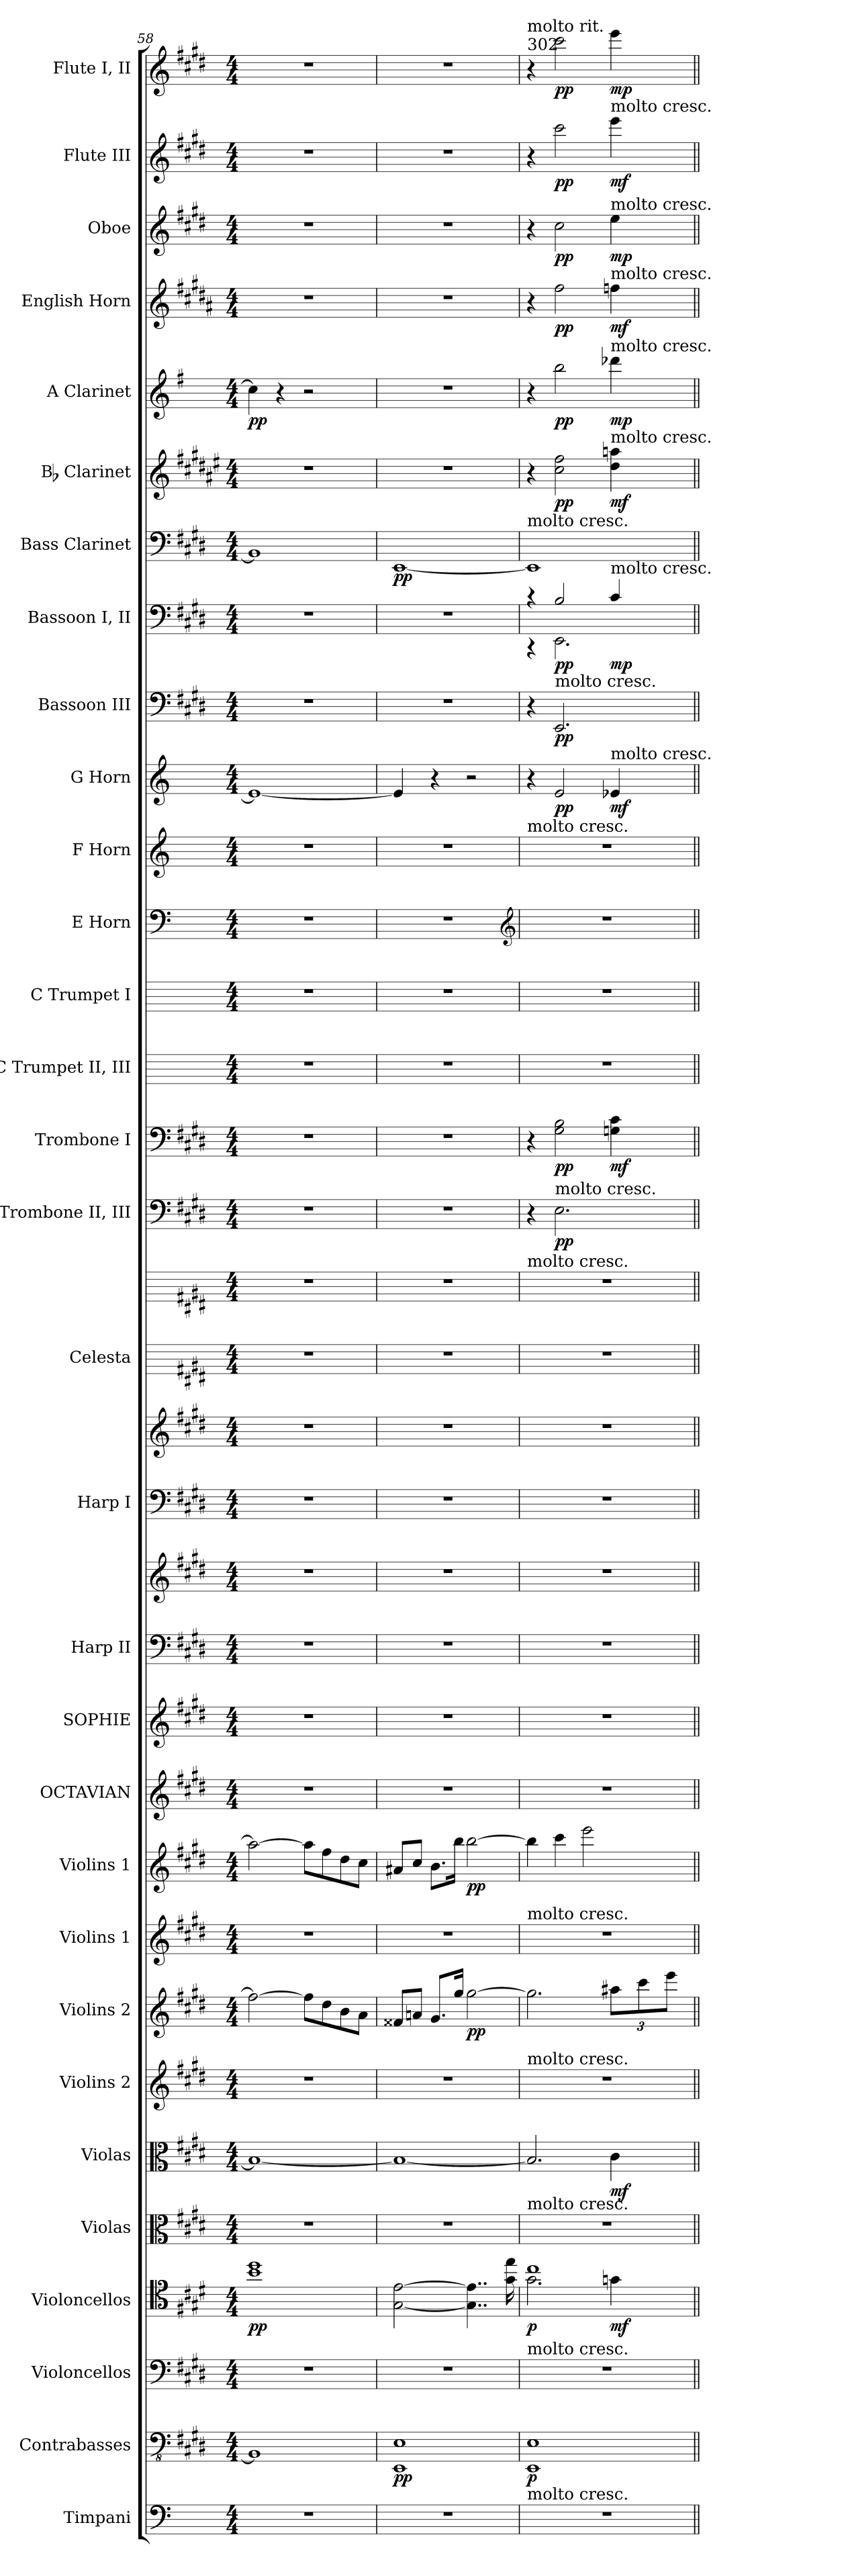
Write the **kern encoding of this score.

**kern	**kern	**dynam	**kern	**kern	**dynam	**kern	**kern	**dynam	**kern	**kern	**dynam	**kern	**kern	**dynam	**kern	**kern	**kern	**kern	**kern	**kern	**kern	**kern	**kern	**dynam	**kern	**dynam	**kern	**kern	**kern	**kern	**kern	**dynam	**kern	**dynam	**kern	**dynam	**kern	**dynam	**kern	**dynam	**kern	**dynam	**kern	**dynam	**kern	**dynam	**kern	**dynam	**kern	**dynam
*part31	*part30	*part30	*part29	*part28	*part28	*part27	*part26	*part26	*part25	*part24	*part24	*part23	*part22	*part22	*part21	*part20	*part19	*part19	*part18	*part18	*part17	*part17	*part16	*part16	*part15	*part15	*part14	*part13	*part12	*part11	*part10	*part10	*part9	*part9	*part8	*part8	*part7	*part7	*part6	*part6	*part5	*part5	*part4	*part4	*part3	*part3	*part2	*part2	*part1	*part1
*staff34	*staff33	*staff33	*staff32	*staff31	*staff31	*staff30	*staff29	*staff29	*staff28	*staff27	*staff27	*staff26	*staff25	*staff25	*staff24	*staff23	*staff22	*staff21	*staff20	*staff19	*staff18	*staff17	*staff16	*staff16	*staff15	*staff15	*staff14	*staff13	*staff12	*staff11	*staff10	*staff10	*staff9	*staff9	*staff8	*staff8	*staff7	*staff7	*staff6	*staff6	*staff5	*staff5	*staff4	*staff4	*staff3	*staff3	*staff2	*staff2	*staff1	*staff1
*I"Timpani	*I"Contrabasses	*	*I"Violoncellos	*I"Violoncellos	*	*I"Violas	*I"Violas	*	*I"Violins 2	*I"Violins 2	*	*I"Violins 1	*I"Violins 1	*	*I"OCTAVIAN	*I"SOPHIE	*I"Harp II	*	*I"Harp I	*	*I"Celesta	*	*I"Trombone II, III	*	*I"Trombone I	*	*I"C Trumpet II, III	*I"C Trumpet I	*I"E Horn	*I"F Horn	*I"G Horn	*	*I"Bassoon III	*	*I"Bassoon I, II	*	*I"Bass Clarinet	*	*I"Bb Clarinet	*	*I"A Clarinet	*	*I"English Horn	*	*I"Oboe	*	*I"Flute III	*	*I"Flute I, II	*
*I'Timp.	*I'Cbs.	*	*I'Vlcs.	*I'Vlcs.	*	*I'Vlas.	*I'Vlas.	*	*I'Vlns. 2	*I'Vlns. 2	*	*I'Vlns. 1	*I'Vlns. 1	*	*I'OCTAVIAN	*I'SOPHIE	*I'Hrp. II	*	*I'Hrp. I	*	*I'Cel.	*	*I'Trb. II, III	*	*I'Trb. I	*	*I'C Tpt. II, III	*I'C Tpt. I	*I'E Hn.	*I'F Hn.	*I'G Hn.	*	*I'Bsn. III	*	*I'Bsn. I, II	*	*I'Bass Cl.	*	*I'Bb Cl.	*	*I'A Cl.	*	*I'Eng. Hn.	*	*I'Ob.	*	*I'Fl. III	*	*I'Fl. I, II	*
!!LO:PB:g=z
*clefF4	*clefFv4	*	*clefF4	*clefC4	*	*clefC3	*clefC3	*	*clefG2	*clefG2	*	*clefG2	*clefG2	*	*clefG2	*clefG2	*clefF4	*clefG2	*clefF4	*clefG2	*	*	*clefF4	*	*clefF4	*	*	*	*clefF4	*clefG2	*clefG2	*	*clefF4	*	*clefF4	*	*clefF4	*	*clefG2	*	*clefG2	*	*clefG2	*	*clefG2	*	*clefG2	*	*clefG2	*
*	*	*	*	*	*	*	*	*	*	*	*	*	*	*	*	*	*	*	*	*	*	*	*	*	*	*	*	*	*ITrd5c8	*ITrd-3c-5	*ITrd3c5	*	*	*	*	*	*ITrd8c14	*	*ITrd1c2	*	*ITrd2c3	*	*ITrd4c7	*	*	*	*	*	*	*
*k[]	*k[f#c#g#d#]	*	*k[f#c#g#d#]	*k[f#c#g#d#]	*	*k[f#c#g#d#]	*k[f#c#g#d#]	*	*k[f#c#g#d#]	*k[f#c#g#d#]	*	*k[f#c#g#d#]	*k[f#c#g#d#]	*	*k[f#c#g#d#]	*k[f#c#g#d#]	*k[f#c#g#d#]	*k[f#c#g#d#]	*k[f#c#g#d#]	*k[f#c#g#d#]	*k[f#c#g#d#]	*k[f#c#g#d#]	*k[f#c#g#d#]	*	*k[f#c#g#d#]	*	*k[]	*k[]	*k[f#c#g#d#]	*k[b-]	*k[f#]	*	*k[f#c#g#d#]	*	*k[f#c#g#d#]	*	*k[f#c#g#d#]	*	*k[f#c#g#d#]	*	*k[f#c#g#d#]	*	*k[f#c#g#d#]	*	*k[f#c#g#d#]	*	*k[f#c#g#d#]	*	*k[f#c#g#d#]	*
*C:	*E:	*	*E:	*E:	*	*E:	*E:	*	*E:	*E:	*	*E:	*E:	*	*E:	*E:	*E:	*E:	*E:	*E:	*E:	*E:	*E:	*	*E:	*	*C:	*C:	*E:	*F:	*G:	*	*E:	*	*E:	*	*E:	*	*E:	*	*E:	*	*E:	*	*E:	*	*E:	*	*E:	*
*M4/4	*M4/4	*	*M4/4	*M4/4	*	*M4/4	*M4/4	*	*M4/4	*M4/4	*	*M4/4	*M4/4	*	*M4/4	*M4/4	*M4/4	*M4/4	*M4/4	*M4/4	*M4/4	*M4/4	*M4/4	*	*M4/4	*	*M4/4	*M4/4	*M4/4	*M4/4	*M4/4	*	*M4/4	*	*M4/4	*	*M4/4	*	*M4/4	*	*M4/4	*	*M4/4	*	*M4/4	*	*M4/4	*	*M4/4	*
=58	=58	=58	=58	=58	=58	=58	=58	=58	=58	=58	=58	=58	=58	=58	=58	=58	=58	=58	=58	=58	=58	=58	=58	=58	=58	=58	=58	=58	=58	=58	=58	=58	=58	=58	=58	=58	=58	=58	=58	=58	=58	=58	=58	=58	=58	=58	=58	=58	=58	=58
!	!	!	!	!	!LO:DY:b	!	!	!	!	!	!	!	!	!	!	!	!	!	!	!	!	!	!	!	!	!	!	!	!	!	!	!	!	!	!	!	!	!	!	!	!	!LO:DY:b	!	!	!	!	!	!	!	!
1r	1BBB]	.	1r	1b 1dd#	pp	1r	1B_	.	1r	2ff#\_	.	1r	2aa\_	.	1r	1r	1r	1r	1r	1r	1r	1r	1r	.	1r	.	1r	1r	1r	1r	1B_	.	1r	.	1r	.	1BBB]	.	1r	.	4a\]	pp	1r	.	1r	.	1r	.	1r	.
.	.	.	.	.	.	.	.	.	.	.	.	.	.	.	.	.	.	.	.	.	.	.	.	.	.	.	.	.	.	.	.	.	.	.	.	.	.	.	.	.	4r	.	.	.	.	.	.	.	.	.
.	.	.	.	.	.	.	.	.	.	8ff#\L]	.	.	8aa\L]	.	.	.	.	.	.	.	.	.	.	.	.	.	.	.	.	.	.	.	.	.	.	.	.	.	.	.	2r	.	.	.	.	.	.	.	.	.
.	.	.	.	.	.	.	.	.	.	8dd#\	.	.	8ff#\	.	.	.	.	.	.	.	.	.	.	.	.	.	.	.	.	.	.	.	.	.	.	.	.	.	.	.	.	.	.	.	.	.	.	.	.	.
.	.	.	.	.	.	.	.	.	.	8b\	.	.	8dd#\	.	.	.	.	.	.	.	.	.	.	.	.	.	.	.	.	.	.	.	.	.	.	.	.	.	.	.	.	.	.	.	.	.	.	.	.	.
.	.	.	.	.	.	.	.	.	.	8a\J	.	.	8cc#\J	.	.	.	.	.	.	.	.	.	.	.	.	.	.	.	.	.	.	.	.	.	.	.	.	.	.	.	.	.	.	.	.	.	.	.	.	.
=59	=59	=59	=59	=59	=59	=59	=59	=59	=59	=59	=59	=59	=59	=59	=59	=59	=59	=59	=59	=59	=59	=59	=59	=59	=59	=59	=59	=59	=59	=59	=59	=59	=59	=59	=59	=59	=59	=59	=59	=59	=59	=59	=59	=59	=59	=59	=59	=59	=59	=59
!	!	!LO:DY:b	!	!	!	!	!	!	!	!	!	!	!	!	!	!	!	!	!	!	!	!	!	!	!	!	!	!	!	!	!	!	!	!	!	!	!	!LO:DY:b	!	!	!	!	!	!	!	!	!	!	!	!
1r	1EEE 1EE	pp	1r	[2G#\ [2e\	.	1r	1B_	.	1r	8f##X/L	.	1r	8a#X/L	.	1r	1r	1r	1r	1r	1r	1r	1r	1r	.	1r	.	1r	1r	1r	1r	4B/]	.	1r	.	1r	.	[1EEE	pp	1r	.	1r	.	1r	.	1r	.	1r	.	1r	.
.	.	.	.	.	.	.	.	.	.	8an/J	.	.	8cc#/J	.	.	.	.	.	.	.	.	.	.	.	.	.	.	.	.	.	.	.	.	.	.	.	.	.	.	.	.	.	.	.	.	.	.	.	.	.
.	.	.	.	.	.	.	.	.	.	8.g#/L	.	.	8.b\L	.	.	.	.	.	.	.	.	.	.	.	.	.	.	.	.	.	4r	.	.	.	.	.	.	.	.	.	.	.	.	.	.	.	.	.	.	.
.	.	.	.	.	.	.	.	.	.	16gg#/Jk	.	.	16bb\Jk	.	.	.	.	.	.	.	.	.	.	.	.	.	.	.	.	.	.	.	.	.	.	.	.	.	.	.	.	.	.	.	.	.	.	.	.	.
!	!	!	!	!	!	!	!	!	!	!	!LO:DY:b	!	!	!LO:DY:b	!	!	!	!	!	!	!	!	!	!	!	!	!	!	!	!	!	!	!	!	!	!	!	!	!	!	!	!	!	!	!	!	!	!	!	!
.	.	.	.	4..G#\] 4..e\]	.	.	.	.	.	[2gg#\	pp	.	[2bb\	pp	.	.	.	.	.	.	.	.	.	.	.	.	.	.	.	.	2r	.	.	.	.	.	.	.	.	.	.	.	.	.	.	.	.	.	.	.
.	.	.	.	16g#\ 16ee\	.	.	.	.	.	.	.	.	.	.	.	.	.	.	.	.	.	.	.	.	.	.	.	.	.	.	.	.	.	.	.	.	.	.	.	.	.	.	.	.	.	.	.	.	.	.
*	*	*	*	*	*	*	*	*	*	*	*	*	*	*	*	*	*	*	*	*	*	*	*	*	*	*	*	*	*clefG2	*	*	*	*	*	*	*	*	*	*	*	*	*	*	*	*	*	*	*	*	*
=60	=60	=60	=60	=60	=60	=60	=60	=60	=60	=60	=60	=60	=60	=60	=60	=60	=60	=60	=60	=60	=60	=60	=60	=60	=60	=60	=60	=60	=60	=60	=60	=60	=60	=60	=60	=60	=60	=60	=60	=60	=60	=60	=60	=60	=60	=60	=60	=60	=60	=60
*	*	*	*	*^	*	*	*	*	*	*	*	*	*	*	*	*	*	*	*	*	*	*	*	*	*	*	*	*	*	*	*	*	*	*	*^	*	*	*	*	*	*	*	*	*	*	*	*	*	*	*
!	!	!	!	!	!	!	!	!	!	!	!	!	!	!	!	!	!	!	!	!	!	!	!	!	!	!	!	!	!	!	!	!	!	!	!	!	!	!	!	!	!	!	!	!	!	!	!	!	!	!	!LO:TX:a:t=molto rit.	!
!	!	!	!	!	!	!	!	!	!	!	!	!	!	!	!	!	!	!	!	!	!	!	!	!	!	!	!	!	!	!	!	!	!	!	!	!	!	!	!	!	!	!	!	!	!	!	!	!	!	!	!LO:TX:a:t=302	!
!	!	!	!	!	!	!	!	!	!	!	!	!	!	!	!	!	!	!	!	!	!	!	!	!	!	!	!	!	!	!	!	!	!	!	!	!	!	!	!LO:TX:a:t=molto cresc.	!	!	!	!	!	!	!	!	!	!	!	!	!
!	!	!	!	!	!	!	!	!	!	!	!	!	!	!	!	!	!	!	!	!	!	!	!	!	!	!	!	!	!	!	!LO:TX:a:t=molto cresc.	!	!	!	!	!	!	!	!	!	!	!	!	!	!	!	!	!	!	!	!	!
!	!	!	!	!	!	!	!	!	!	!	!	!	!	!	!	!	!	!	!	!	!	!	!LO:TX:a:t=molto cresc.	!	!	!	!	!	!	!	!	!	!	!	!	!	!	!	!	!	!	!	!	!	!	!	!	!	!	!	!	!
!	!	!	!	!	!	!	!	!	!	!	!	!	!LO:TX:a:t=molto cresc.	!	!	!	!	!	!	!	!	!	!	!	!	!	!	!	!	!	!	!	!	!	!	!	!	!	!	!	!	!	!	!	!	!	!	!	!	!	!	!
!	!	!	!	!	!	!	!	!	!	!LO:TX:a:t=molto cresc.	!	!	!	!	!	!	!	!	!	!	!	!	!	!	!	!	!	!	!	!	!	!	!	!	!	!	!	!	!	!	!	!	!	!	!	!	!	!	!	!	!	!
!	!	!	!	!	!	!	!LO:TX:a:t=molto cresc.	!	!	!	!	!	!	!	!	!	!	!	!	!	!	!	!	!	!	!	!	!	!	!	!	!	!	!	!	!	!	!	!	!	!	!	!	!	!	!	!	!	!	!	!	!
!	!	!	!LO:TX:a:t=molto cresc.	!	!	!	!	!	!	!	!	!	!	!	!	!	!	!	!	!	!	!	!	!	!	!	!	!	!	!	!	!	!	!	!	!	!	!	!	!	!	!	!	!	!	!	!	!	!	!	!	!
!LO:TX:a:t=molto cresc.	!	!	!	!	!	!	!	!	!	!	!	!	!	!	!	!	!	!	!	!	!	!	!	!	!	!	!	!	!	!	!	!	!	!	!	!	!	!	!	!	!	!	!	!	!	!	!	!	!	!	!	!
!	!	!LO:DY:b	!	!	!	!LO:DY:b	!	!	!	!	!	!	!	!	!	!	!	!	!	!	!	!	!	!	!	!	!	!	!	!	!	!	!	!	!	!	!	!	!	!	!	!	!	!	!	!	!	!	!	!	!	!
1r	1EEE 1EE	p	1r	1cc#	2.g#\	p	1r	2.B/]	.	1r	2.gg#\]	.	1r	4bb\]	.	1r	1r	1r	1r	1r	1r	1r	1r	4r	.	4r	.	1r	1r	1r	1r	4r	.	4r	.	4r	4r	.	1EEE]	.	4r	.	4r	.	4r	.	4r	.	4r	.	4r	.
!	!	!	!	!	!	!	!	!	!	!	!	!	!	!	!	!	!	!	!	!	!	!	!	!	!	!	!	!	!	!	!	!	!	!LO:TX:a:t=molto cresc.	!	!	!	!	!	!	!	!	!	!	!	!	!	!	!	!	!	!
!	!	!	!	!	!	!	!	!	!	!	!	!	!	!	!	!	!	!	!	!	!	!	!	!LO:TX:a:t=molto cresc.	!	!	!	!	!	!	!	!	!	!	!	!	!	!	!	!	!	!	!	!	!	!	!	!	!	!	!	!
!	!	!	!	!	!	!	!	!	!	!	!	!	!	!	!	!	!	!	!	!	!	!	!	!	!LO:DY:b	!	!LO:DY:b	!	!	!	!	!	!LO:DY:b	!	!LO:DY:b	!	!	!LO:DY:b	!	!	!	!LO:DY:b	!	!LO:DY:b	!	!LO:DY:b	!	!LO:DY:b	!	!LO:DY:b	!	!LO:DY:b
.	.	.	.	.	.	.	.	.	.	.	.	.	.	4ccc#\	.	.	.	.	.	.	.	.	.	2.E\	pp	2G#\ 2B\	pp	.	.	.	.	2B/	pp	2.EE/	pp	2B/	2.EE\	pp	.	.	2b\ 2ee\	pp	2gg#\	pp	2b\	pp	2cc#\	pp	2ccc#\	pp	2ccc#\	pp
.	.	.	.	.	.	.	.	.	.	.	.	.	.	2eee\	.	.	.	.	.	.	.	.	.	.	.	.	.	.	.	.	.	.	.	.	.	.	.	.	.	.	.	.	.	.	.	.	.	.	.	.	.	.
*	*	*	*	*	*	*	*	*	*	*	*Xbrackettup	*	*	*	*	*	*	*	*	*	*	*	*	*	*	*	*	*	*	*	*	*	*	*	*	*	*	*	*	*	*	*	*	*	*	*	*	*	*	*	*	*
!	!	!	!	!	!	!	!	!	!	!	!	!	!	!	!	!	!	!	!	!	!	!	!	!	!	!	!	!	!	!	!	!	!	!	!	!	!	!	!	!	!	!	!	!	!	!	!	!	!LO:TX:a:t=molto cresc.	!	!	!
!	!	!	!	!	!	!	!	!	!	!	!	!	!	!	!	!	!	!	!	!	!	!	!	!	!	!	!	!	!	!	!	!	!	!	!	!	!	!	!	!	!	!	!	!	!	!	!LO:TX:a:t=molto cresc.	!	!	!	!	!
!	!	!	!	!	!	!	!	!	!	!	!	!	!	!	!	!	!	!	!	!	!	!	!	!	!	!	!	!	!	!	!	!	!	!	!	!	!	!	!	!	!	!	!	!	!LO:TX:a:t=molto cresc.	!	!	!	!	!	!	!
!	!	!	!	!	!	!	!	!	!	!	!	!	!	!	!	!	!	!	!	!	!	!	!	!	!	!	!	!	!	!	!	!	!	!	!	!	!	!	!	!	!	!	!LO:TX:a:t=molto cresc.	!	!	!	!	!	!	!	!	!
!	!	!	!	!	!	!	!	!	!	!	!	!	!	!	!	!	!	!	!	!	!	!	!	!	!	!	!	!	!	!	!	!	!	!	!	!	!	!	!	!	!LO:TX:a:t=molto cresc.	!	!	!	!	!	!	!	!	!	!	!
!	!	!	!	!	!	!	!	!	!	!	!	!	!	!	!	!	!	!	!	!	!	!	!	!	!	!	!	!	!	!	!	!	!	!	!	!LO:TX:a:t=molto cresc.	!	!	!	!	!	!	!	!	!	!	!	!	!	!	!	!
!	!	!	!	!	!	!	!	!	!	!	!	!	!	!	!	!	!	!	!	!	!	!	!	!	!	!	!	!	!	!	!	!LO:TX:a:t=molto cresc.	!	!	!	!	!	!	!	!	!	!	!	!	!	!	!	!	!	!	!	!
!	!	!	!	!	!	!LO:DY:b	!	!	!LO:DY:b	!	!	!	!	!	!	!	!	!	!	!	!	!	!	!	!	!	!LO:DY:b	!	!	!	!	!	!LO:DY:b	!	!	!	!	!LO:DY:b	!	!	!	!LO:DY:b	!	!LO:DY:b	!	!LO:DY:b	!	!LO:DY:b	!	!LO:DY:b	!	!LO:DY:b
.	.	.	.	.	4gn\	mf	.	4c#\	mf	.	12aa#X\L	.	.	.	.	.	.	.	.	.	.	.	.	.	.	4Gn\ 4c#\	mf	.	.	.	.	4B-X/	mf	.	.	4c#/	.	mp	.	.	4cc#\ 4ggn\	mf	4bb-X\	mp	4b-X\	mf	4ee\	mp	4eee\	mf	4eee\	mp
.	.	.	.	.	.	.	.	.	.	.	12ccc#\	.	.	.	.	.	.	.	.	.	.	.	.	.	.	.	.	.	.	.	.	.	.	.	.	.	.	.	.	.	.	.	.	.	.	.	.	.	.	.	.	.
.	.	.	.	.	.	.	.	.	.	.	12eee\J	.	.	.	.	.	.	.	.	.	.	.	.	.	.	.	.	.	.	.	.	.	.	.	.	.	.	.	.	.	.	.	.	.	.	.	.	.	.	.	.	.
*	*	*	*	*v	*v	*	*	*	*	*	*	*	*	*	*	*	*	*	*	*	*	*	*	*	*	*	*	*	*	*	*	*	*	*	*	*v	*v	*	*	*	*	*	*	*	*	*	*	*	*	*	*	*
=||	=||	=||	=||	=||	=||	=||	=||	=||	=||	=||	=||	=||	=||	=||	=||	=||	=||	=||	=||	=||	=||	=||	=||	=||	=||	=||	=||	=||	=||	=||	=||	=||	=||	=||	=||	=||	=||	=||	=||	=||	=||	=||	=||	=||	=||	=||	=||	=||	=||	=||
*-	*-	*-	*-	*-	*-	*-	*-	*-	*-	*-	*-	*-	*-	*-	*-	*-	*-	*-	*-	*-	*-	*-	*-	*-	*-	*-	*-	*-	*-	*-	*-	*-	*-	*-	*-	*-	*-	*-	*-	*-	*-	*-	*-	*-	*-	*-	*-	*-	*-	*-
